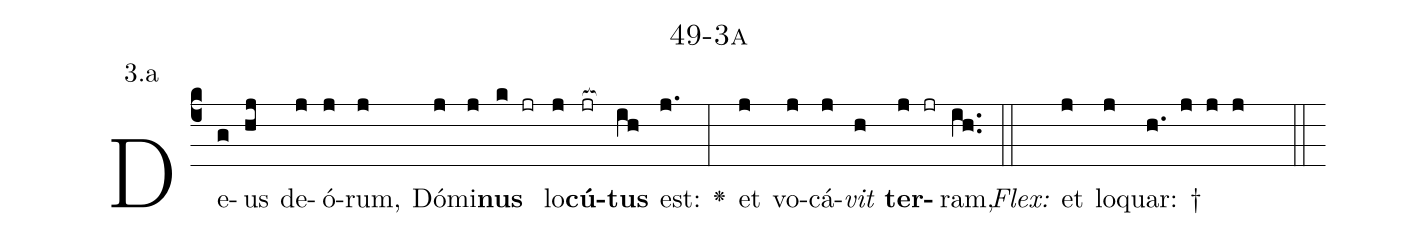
name: 49-3a;
annotation: 3.a;
%%
(c4)De(g)us(hj) de(j)ó(j)rum,(j) Dó(j)mi(j)<b>nus</b>(k jr) lo(j)<b>cú</b>(jr[ocb:1{])<b>tus</b>(ih[ocb:0}]) est:(j.) <v>\greheightstar</v>(:) et(j) vo(j)cá(j)<i>vit</i>(h) <b>ter</b>(j jr)ram,(ih..) (::)
<i>Flex:</i>()  et(j) lo(j)quar: †(h. j j j  ::)

%E(j) u(j) o(j) u(h) a(j) e.(ih..) (::)
